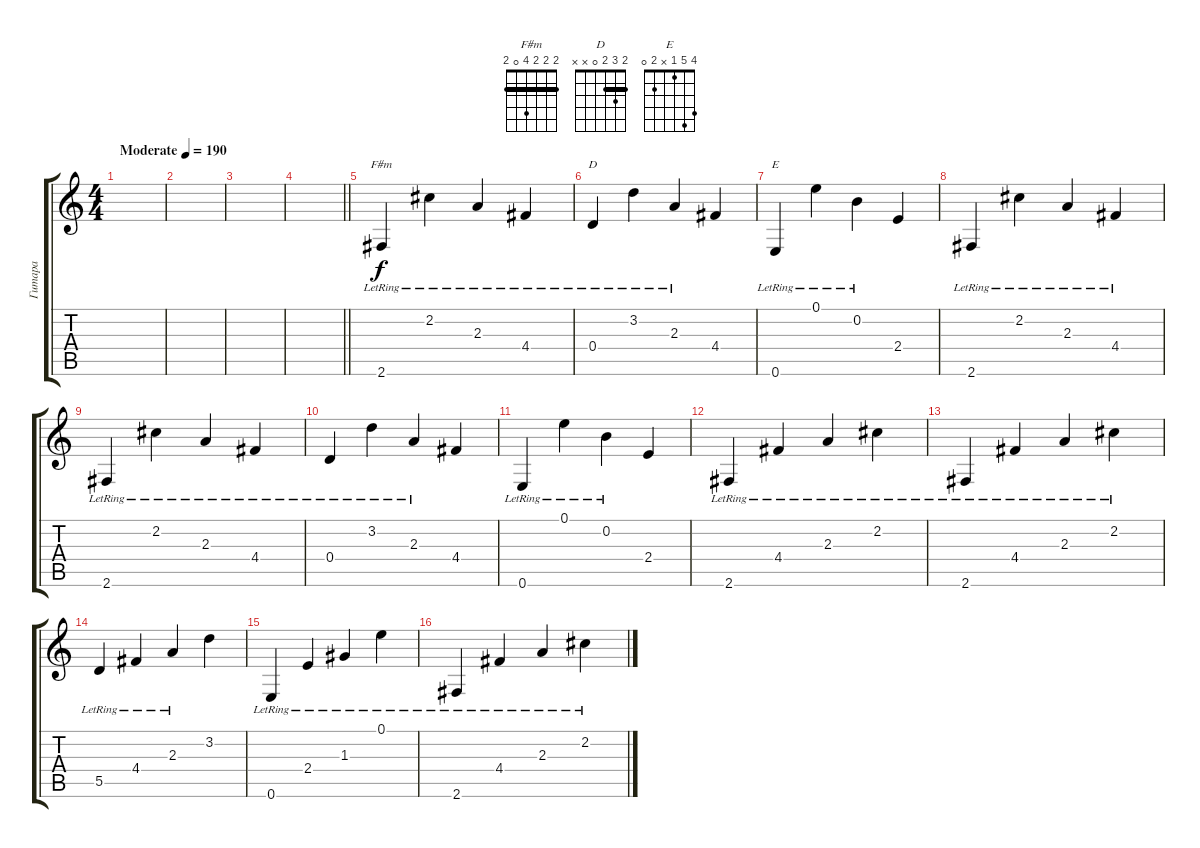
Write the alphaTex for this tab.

\track ("Гитара" "Гитара") {instrument acousticguitarsteel}
\staff {score tabs}
\tuning (E4 B3 G3 D3 A2 E2) {hide}
\chord ("F#m" 2 2 2 4 0 2) {barre 2}
\chord ("D" 2 3 2 0 x x) {barre 2}
\chord ("E" 4 5 1 x 2 0)
\ts (4 4)
\section ("" "")
\tempo (190 "Moderate")
\clef g2
\ks c
|
|
|
\barLineRight lightlight
|
\section ("" "")
2.6{lr}.4{ch "F#m"} 2.2{lr}.4 2.3{lr}.4 4.4{lr}.4 |
0.4{lr}.4{ch "D"} 3.2{lr}.4 2.3{lr}.4 4.4.4 |
0.6{lr}.4{ch "E"} 0.1{lr}.4 0.2{lr}.4 2.4.4 |
2.6{lr}.4 2.2{lr}.4 2.3{lr}.4 4.4{lr}.4 |
2.6{lr}.4 2.2{lr}.4 2.3{lr}.4 4.4{lr}.4 |
0.4{lr}.4 3.2{lr}.4 2.3{lr}.4 4.4.4 |
0.6{lr}.4 0.1{lr}.4 0.2{lr}.4 2.4.4 |
2.6{lr}.4 4.4{lr}.4 2.3{lr}.4 2.2{lr}.4 |
2.6{lr}.4 4.4{lr}.4 2.3{lr}.4 2.2{lr}.4 |
5.5{lr}.4 4.4{lr}.4 2.3{lr}.4 3.2.4 |
0.6{lr}.4 2.4{lr}.4 1.3{lr}.4 0.1{lr}.4 |
2.6{lr}.4 4.4{lr}.4 2.3{lr}.4 2.2{lr}.4
